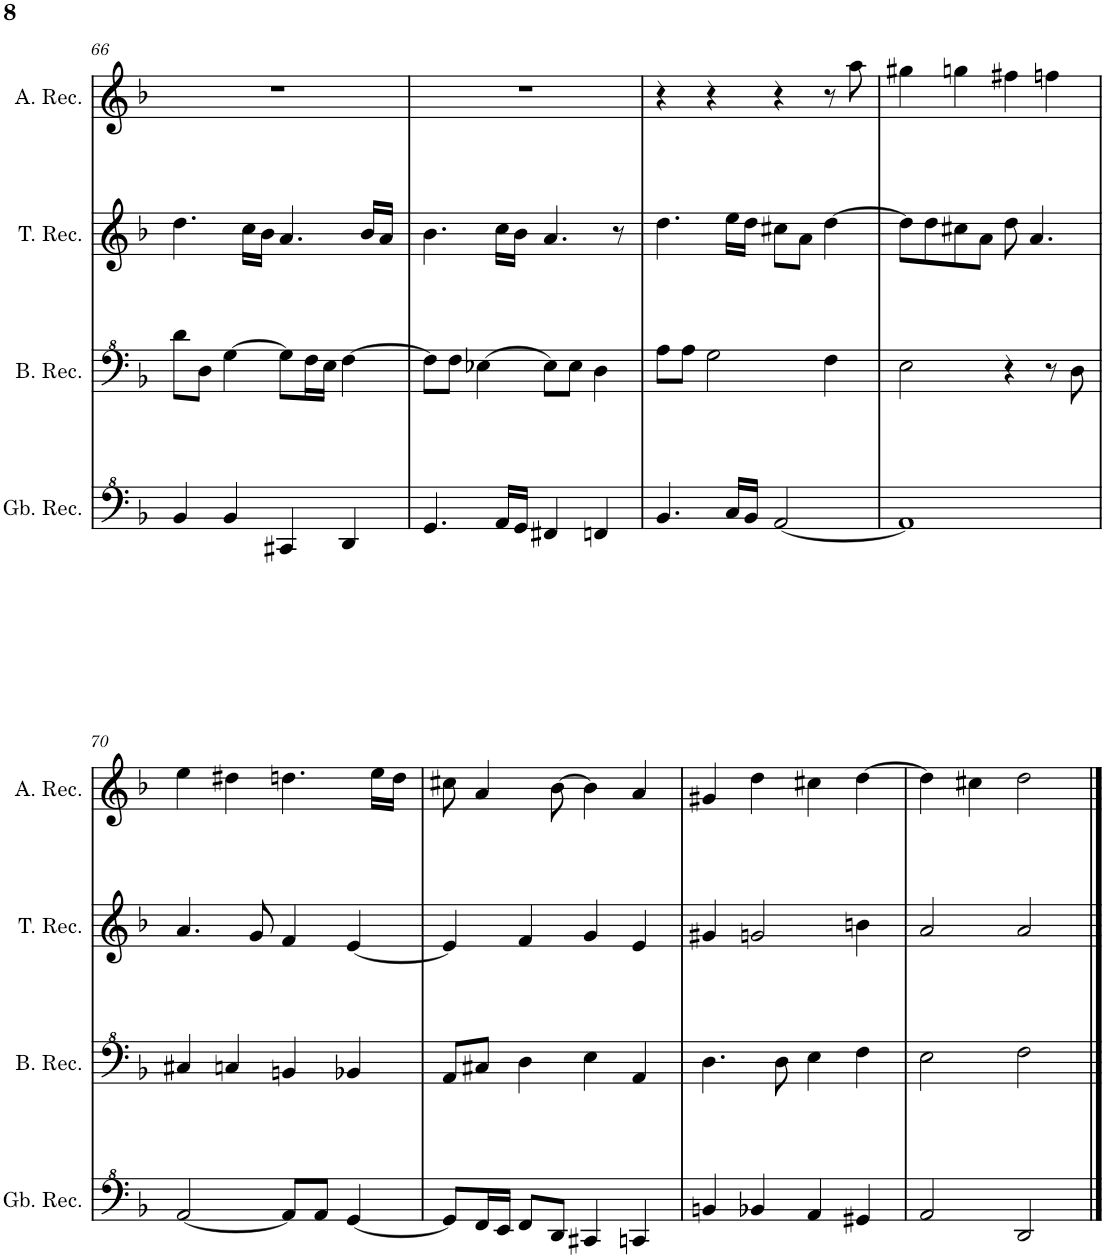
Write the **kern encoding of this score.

**kern	**kern	**kern	**kern
*part4	*part3	*part2	*part1
*staff4	*staff3	*staff2	*staff1
*I"Greatbass	*I"Bass	*I"Tenor	*I"Alto
!!LO:PB:g=z
*clefF^4	*clefF^4	*clefG2	*clefG2
*k[b-]	*k[b-]	*k[b-]	*k[b-]
*M4/4	*M4/4	*M4/4	*M4/4
=66	=66	=66	=66
4B-/	8dd\L	4.dd\	1r
.	8d\J	.	.
4B-/	[4g\	.	.
.	.	16cc\LL	.
.	.	16b-\JJ	.
4C#X/	8g\L]	4.a/	.
.	16f\L	.	.
.	16e\JJ	.	.
4D/	[4f\	.	.
.	.	16b-/LL	.
.	.	16a/JJ	.
=67	=67	=67	=67
4.G/	8f\L]	4.b-\	1r
.	8f\J	.	.
.	[4e-X\	.	.
16A/LL	.	16cc\LL	.
16G/JJ	.	16b-\JJ	.
4F#X/	8e-\L]	4.a/	.
.	8e-\J	.	.
4Fn/	4d\	.	.
.	.	8r	.
=68	=68	=68	=68
4.B-/	8a\L	4.dd\	4r
.	8a\J	.	.
.	2g\	.	4r
16c/LL	.	16ee\LL	.
16B-/JJ	.	16dd\JJ	.
[2A/	.	8cc#X\L	4r
.	.	8a\J	.
.	4f\	[4dd\	8r
.	.	.	8aa\
=69	=69	=69	=69
1A]	2e\	8dd\L]	4gg#X\
.	.	8dd\	.
.	.	8cc#X\	4ggn\
.	.	8a\J	.
.	4r	8dd\	4ff#X\
.	.	4.a/	.
.	8r	.	4ffn\
.	8d\	.	.
!!LO:LB:g=z
=70	=70	=70	=70
[2A/	4c#X/	4.a/	4ee\
.	4cn/	.	4dd#X\
.	.	8g/	.
8A/L]	4Bn/	4f/	4.ddn\
8A/J	.	.	.
[4G/	4B-X/	[4e/	.
.	.	.	16ee\LL
.	.	.	16dd\JJ
=71	=71	=71	=71
8G/L]	8A/L	4e/]	8cc#X\
16F/L	8c#X/J	.	4a/
16E/JJ	.	.	.
8F/L	4d\	4f/	.
8D/J	.	.	[8b-\
4C#X/	4e\	4g/	4b-\]
4Cn/	4A/	4e/	4a/
=72	=72	=72	=72
4Bn/	4.d\	4g#X/	4g#X/
4B-X/	.	2gn/	4dd\
.	8d\	.	.
4A/	4e\	.	4cc#X\
4G#X/	4f\	4bn\	[4dd\
=73	=73	=73	=73
2A/	2e\	2a/	4dd\]
.	.	.	4cc#X\
2D/	2f\	2a/	2dd\
==	==	==	==
*-	*-	*-	*-
